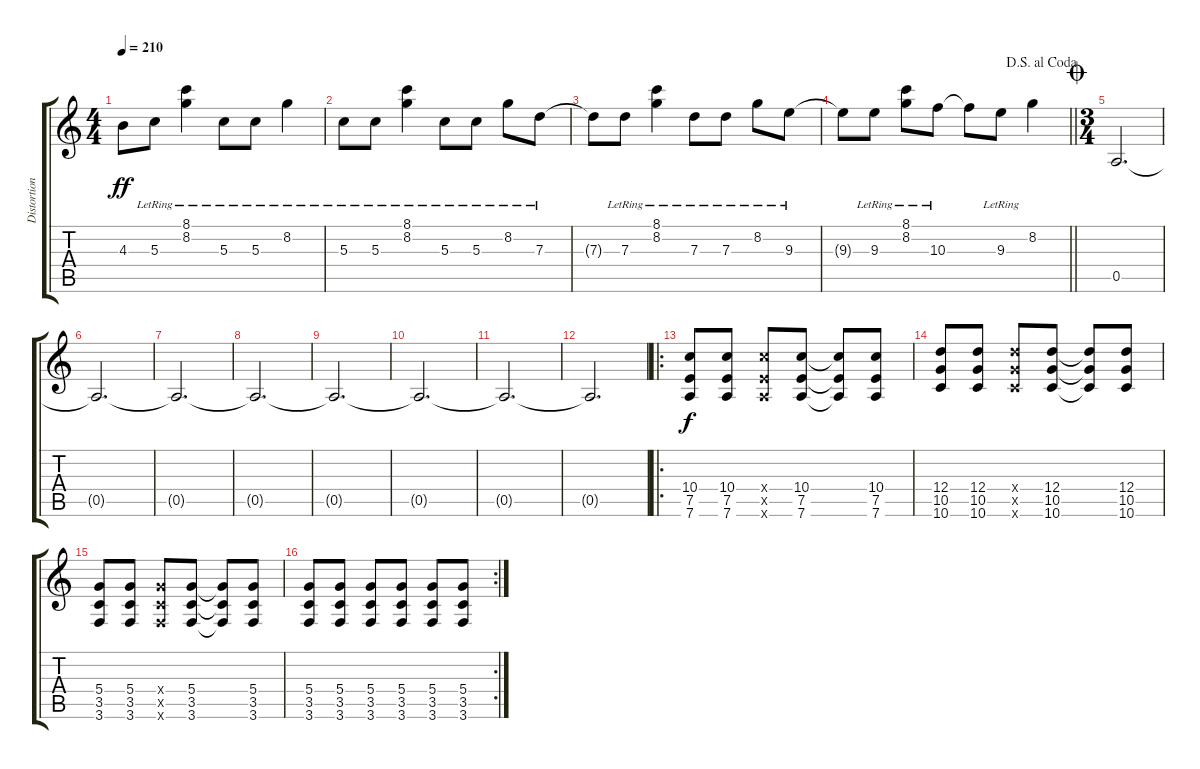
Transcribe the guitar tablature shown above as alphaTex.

\track ("Distortion Guitar 1" "Distortion") {instrument distortionguitar}
\staff {score tabs}
\tuning (E4 B3 G3 D3 A2 D2) {hide}
\ts (4 4)
\tempo 210
\clef g2
\ks c
4.3{t}.8{dy ff} 5.3{lr}.8 (8.1{lr} 8.2{lr}).4 5.3{lr}.8 5.3{lr}.8 8.2{lr}.4 |
5.3{lr}.8 5.3{lr}.8 (8.1{lr} 8.2{lr}).4 5.3{lr}.8 5.3{lr}.8 8.2{lr}.8 7.3{lr}.8 |
7.3{t}.8 7.3{lr}.8 (8.1{lr} 8.2{lr}).4 7.3{lr}.8 7.3{lr}.8 8.2{lr}.8 9.3{lr}.8 |
\jump dalsegnoalcoda
\barLineRight lightlight
9.3{t}.8 9.3{lr}.8 (8.1{lr} 8.2{lr}).8 10.3{lr}.8 10.3{t}.8 9.3{lr}.8 8.2.4 |
\ts (3 4)
\jump coda
0.5.2{d} |
0.5{t}.2{d} |
0.5{t}.2{d} |
0.5{t}.2{d} |
0.5{t}.2{d} |
0.5{t}.2{d} |
0.5{t}.2{d} |
0.5{t}.2{d} |
\ro
(10.4 7.5 7.6).8{dy f} (10.4 7.5 7.6).8 (10.4{x} 7.5{x} 7.6{x}).8 (10.4 7.5 7.6).8 (10.4{t} 7.5{t} 7.6{t}).8 (10.4 7.5 7.6).8 |
(12.4 10.5 10.6).8 (12.4 10.5 10.6).8 (12.4{x} 10.5{x} 10.6{x}).8 (12.4 10.5 10.6).8 (12.4{t} 10.5{t} 10.6{t}).8 (12.4 10.5 10.6).8 |
(5.4 3.5 3.6).8 (5.4 3.5 3.6).8 (5.4{x} 3.5{x} 3.6{x}).8 (5.4 3.5 3.6).8 (5.4{t} 3.5{t} 3.6{t}).8 (5.4 3.5 3.6).8 |
\rc 2
(5.4 3.5 3.6).8 (5.4 3.5 3.6).8 (5.4 3.5 3.6).8 (5.4 3.5 3.6).8 (5.4 3.5 3.6).8 (5.4 3.5 3.6).8
